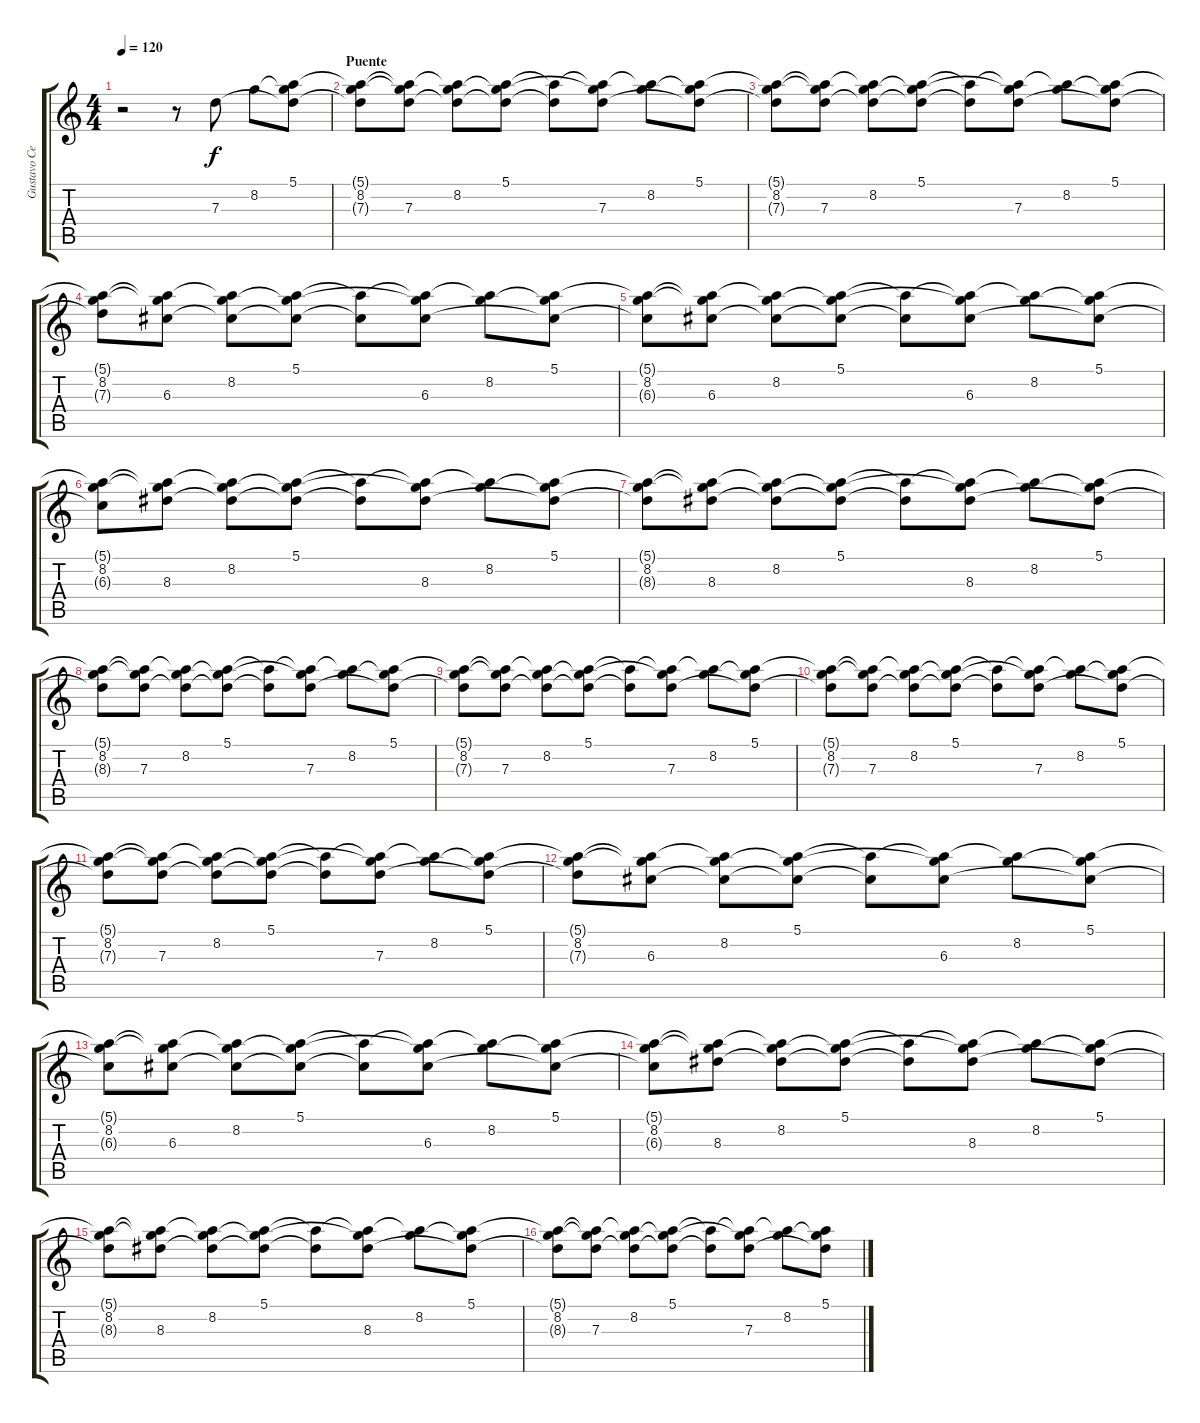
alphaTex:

\track ("Gustavo Cerati" "Gustavo Ce") {instrument electricguitarclean}
\staff {score tabs}
\tuning (E4 B3 G3 D3 A2 E2) {hide}
\ts (4 4)
\tempo 120
\clef g2
\ks c
r.2{dy f} r.8 7.3.8 8.2.8 (5.1 8.2{t} 7.3{t}).8 |
\section ("" "Puente")
(5.1{t} 8.2 7.3{t}).8 (5.1{t} 8.2{t} 7.3).8 (5.1{t} 8.2 7.3{t}).8 (5.1 8.2{t} 7.3{t}).8 (5.1{t} 7.3{t}).8 (5.1{t} 8.2{t} 7.3).8 (5.1{t} 8.2).8 (5.1 8.2{t} 7.3{t}).8 |
(5.1{t} 8.2 7.3{t}).8 (5.1{t} 8.2{t} 7.3).8 (5.1{t} 8.2 7.3{t}).8 (5.1 8.2{t} 7.3{t}).8 (5.1{t} 7.3{t}).8 (5.1{t} 8.2{t} 7.3).8 (5.1{t} 8.2).8 (5.1 8.2{t} 7.3{t}).8 |
(5.1{t} 8.2 7.3{t}).8 (5.1{t} 8.2{t} 6.3).8 (5.1{t} 8.2 6.3{t}).8 (5.1 8.2{t} 6.3{t}).8 (5.1{t} 6.3{t}).8 (5.1{t} 8.2{t} 6.3).8 (5.1{t} 8.2).8 (5.1 8.2{t} 6.3{t}).8 |
(5.1{t} 8.2 6.3{t}).8 (5.1{t} 8.2{t} 6.3).8 (5.1{t} 8.2 6.3{t}).8 (5.1 8.2{t} 6.3{t}).8 (5.1{t} 6.3{t}).8 (5.1{t} 8.2{t} 6.3).8 (5.1{t} 8.2).8 (5.1 8.2{t} 6.3{t}).8 |
(5.1{t} 8.2 6.3{t}).8 (5.1{t} 8.2{t} 8.3).8 (5.1{t} 8.2 8.3{t}).8 (5.1 8.2{t} 8.3{t}).8 (5.1{t} 8.3{t}).8 (5.1{t} 8.2{t} 8.3).8 (5.1{t} 8.2).8 (5.1 8.2{t} 8.3{t}).8 |
(5.1{t} 8.2 8.3{t}).8 (5.1{t} 8.2{t} 8.3).8 (5.1{t} 8.2 8.3{t}).8 (5.1 8.2{t} 8.3{t}).8 (5.1{t} 8.3{t}).8 (5.1{t} 8.2{t} 8.3).8 (5.1{t} 8.2).8 (5.1 8.2{t} 8.3{t}).8 |
(5.1{t} 8.2 8.3{t}).8 (5.1{t} 8.2{t} 7.3).8 (5.1{t} 8.2 7.3{t}).8 (5.1 8.2{t} 7.3{t}).8 (5.1{t} 7.3{t}).8 (5.1{t} 8.2{t} 7.3).8 (5.1{t} 8.2).8 (5.1 8.2{t} 7.3{t}).8 |
(5.1{t} 8.2 7.3{t}).8 (5.1{t} 8.2{t} 7.3).8 (5.1{t} 8.2 7.3{t}).8 (5.1 8.2{t} 7.3{t}).8 (5.1{t} 7.3{t}).8 (5.1{t} 8.2{t} 7.3).8 (5.1{t} 8.2).8 (5.1 8.2{t} 7.3{t}).8 |
(5.1{t} 8.2 7.3{t}).8 (5.1{t} 8.2{t} 7.3).8 (5.1{t} 8.2 7.3{t}).8 (5.1 8.2{t} 7.3{t}).8 (5.1{t} 7.3{t}).8 (5.1{t} 8.2{t} 7.3).8 (5.1{t} 8.2).8 (5.1 8.2{t} 7.3{t}).8 |
(5.1{t} 8.2 7.3{t}).8 (5.1{t} 8.2{t} 7.3).8 (5.1{t} 8.2 7.3{t}).8 (5.1 8.2{t} 7.3{t}).8 (5.1{t} 7.3{t}).8 (5.1{t} 8.2{t} 7.3).8 (5.1{t} 8.2).8 (5.1 8.2{t} 7.3{t}).8 |
(5.1{t} 8.2 7.3{t}).8 (5.1{t} 8.2{t} 6.3).8 (5.1{t} 8.2 6.3{t}).8 (5.1 8.2{t} 6.3{t}).8 (5.1{t} 6.3{t}).8 (5.1{t} 8.2{t} 6.3).8 (5.1{t} 8.2).8 (5.1 8.2{t} 6.3{t}).8 |
(5.1{t} 8.2 6.3{t}).8 (5.1{t} 8.2{t} 6.3).8 (5.1{t} 8.2 6.3{t}).8 (5.1 8.2{t} 6.3{t}).8 (5.1{t} 6.3{t}).8 (5.1{t} 8.2{t} 6.3).8 (5.1{t} 8.2).8 (5.1 8.2{t} 6.3{t}).8 |
(5.1{t} 8.2 6.3{t}).8 (5.1{t} 8.2{t} 8.3).8 (5.1{t} 8.2 8.3{t}).8 (5.1 8.2{t} 8.3{t}).8 (5.1{t} 8.3{t}).8 (5.1{t} 8.2{t} 8.3).8 (5.1{t} 8.2).8 (5.1 8.2{t} 8.3{t}).8 |
(5.1{t} 8.2 8.3{t}).8 (5.1{t} 8.2{t} 8.3).8 (5.1{t} 8.2 8.3{t}).8 (5.1 8.2{t} 8.3{t}).8 (5.1{t} 8.3{t}).8 (5.1{t} 8.2{t} 8.3).8 (5.1{t} 8.2).8 (5.1 8.2{t} 8.3{t}).8 |
(5.1{t} 8.2 8.3{t}).8 (5.1{t} 8.2{t} 7.3).8 (5.1{t} 8.2 7.3{t}).8 (5.1 8.2{t} 7.3{t}).8 (5.1{t} 7.3{t}).8 (5.1{t} 8.2{t} 7.3).8 (5.1{t} 8.2).8 (5.1 8.2{t} 7.3{t}).8
